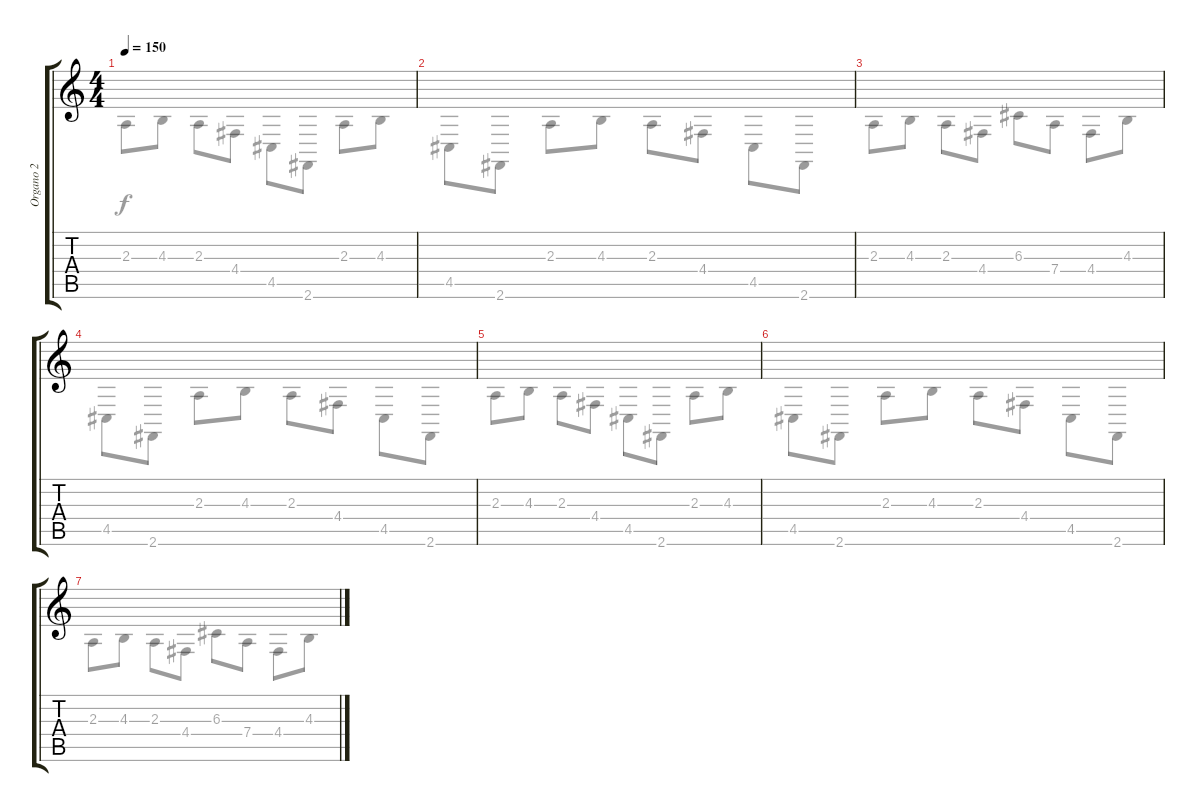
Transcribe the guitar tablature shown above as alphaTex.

\track ("Organo 2" "Organo 2") {instrument lead1square}
\staff {score tabs}
\tuning (E4 B3 G3 D3 A2 E2) {hide}
\voice
\ts (4 4)
\tempo 150
\clef g2
\ks c
|
|
|
|
|
|
|
|
\voice
\clef g2
\ks c
2.3.8{dy f} 4.3.8 2.3.8 4.4.8 4.5.8 2.6.8 2.3.8 4.3.8 |
4.5.8 2.6.8 2.3.8 4.3.8 2.3.8 4.4.8 4.5.8 2.6.8 |
2.3.8 4.3.8 2.3.8 4.4.8 6.3.8 7.4.8 4.4.8 4.3.8 |
4.5.8 2.6.8 2.3.8 4.3.8 2.3.8 4.4.8 4.5.8 2.6.8 |
2.3.8 4.3.8 2.3.8 4.4.8 4.5.8 2.6.8 2.3.8 4.3.8 |
4.5.8 2.6.8 2.3.8 4.3.8 2.3.8 4.4.8 4.5.8 2.6.8 |
2.3.8 4.3.8 2.3.8 4.4.8 6.3.8 7.4.8 4.4.8 4.3.8 |
|
